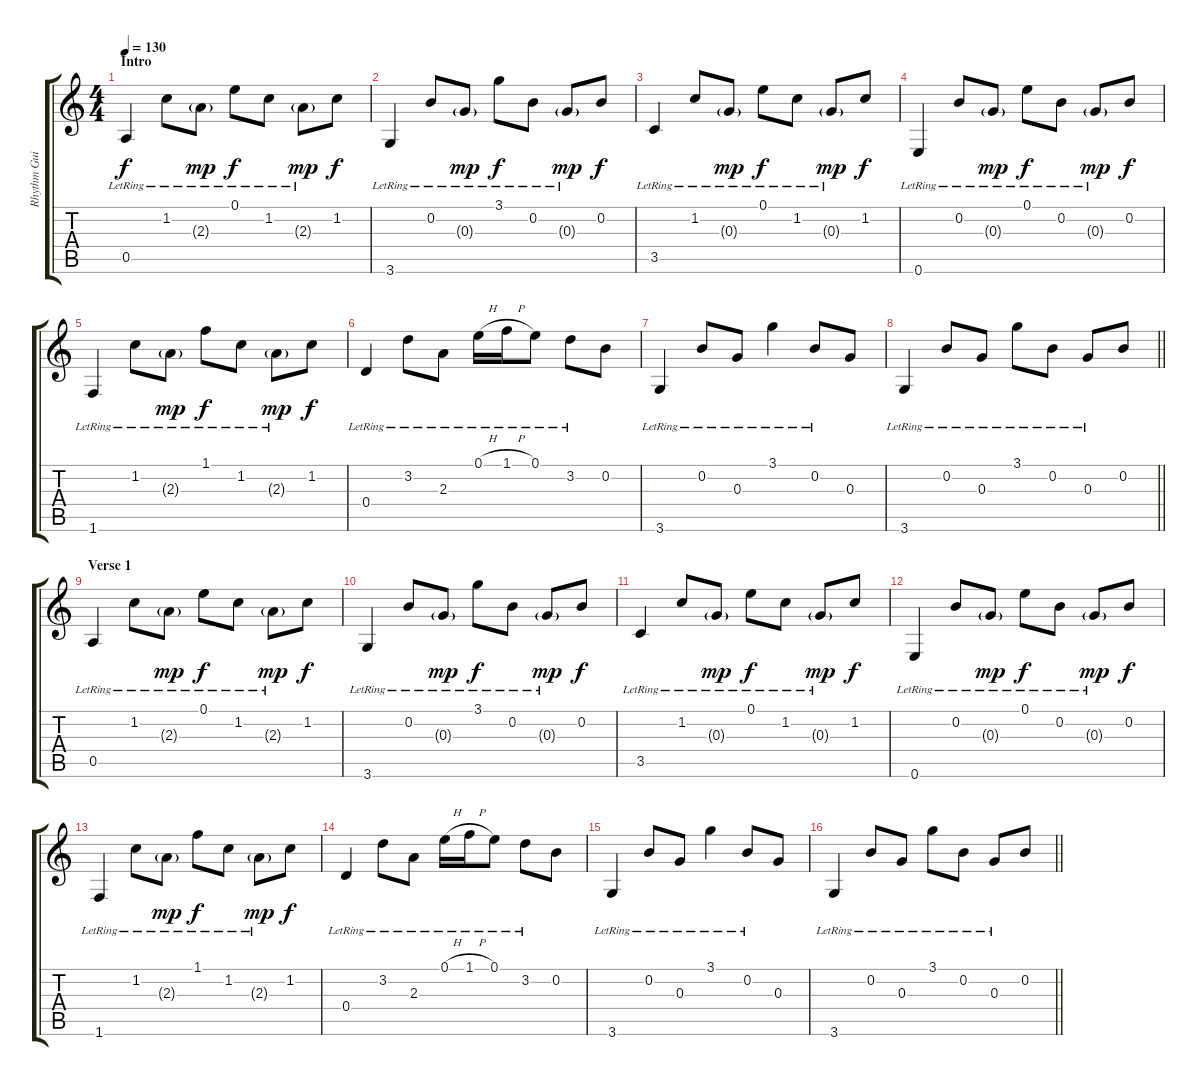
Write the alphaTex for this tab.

\track ("Rhythm Guitar 1: Juha-Pekka Alanen" "Rhythm Gui") {instrument acousticguitarnylon}
\staff {score tabs}
\tuning (E4 B3 G3 D3 A2 E2) {hide}
\ts (4 4)
\section ("" "Intro")
\tempo 130
\clef g2
\ks aminor
0.5{lr}.4{dy f instrument acousticguitarnylon} 1.2{lr}.8 2.3{g lr}.8{dy mp} 0.1{lr}.8{dy f} 1.2{lr}.8 2.3{g lr}.8{dy mp} 1.2.8{dy f} |
3.6{lr}.4 0.2{lr}.8 0.3{g lr}.8{dy mp} 3.1{lr}.8{dy f} 0.2{lr}.8 0.3{g lr}.8{dy mp} 0.2.8{dy f} |
3.5{lr}.4 1.2{lr}.8 0.3{g lr}.8{dy mp} 0.1{lr}.8{dy f} 1.2{lr}.8 0.3{g lr}.8{dy mp} 1.2.8{dy f} |
0.6{lr}.4 0.2{lr}.8 0.3{g lr}.8{dy mp} 0.1{lr}.8{dy f} 0.2{lr}.8 0.3{g lr}.8{dy mp} 0.2.8{dy f} |
1.6{lr}.4 1.2{lr}.8 2.3{g lr}.8{dy mp} 1.1{lr}.8{dy f} 1.2{lr}.8 2.3{g lr}.8{dy mp} 1.2.8{dy f} |
0.4{lr}.4 3.2{lr}.8 2.3{lr}.8 0.1{h lr}.16 1.1{h lr}.16 0.1{lr}.8 3.2{lr}.8 0.2.8 |
3.6{lr}.4 0.2{lr}.8 0.3{lr}.8 3.1{lr}.4 0.2{lr}.8 0.3.8 |
\barLineRight lightlight
3.6{lr}.4 0.2{lr}.8 0.3{lr}.8 3.1{lr}.8 0.2{lr}.8 0.3{lr}.8 0.2.8 |
\section ("" "Verse 1")
0.5{lr}.4 1.2{lr}.8 2.3{g lr}.8{dy mp} 0.1{lr}.8{dy f} 1.2{lr}.8 2.3{g lr}.8{dy mp} 1.2.8{dy f} |
3.6{lr}.4 0.2{lr}.8 0.3{g lr}.8{dy mp} 3.1{lr}.8{dy f} 0.2{lr}.8 0.3{g lr}.8{dy mp} 0.2.8{dy f} |
3.5{lr}.4 1.2{lr}.8 0.3{g lr}.8{dy mp} 0.1{lr}.8{dy f} 1.2{lr}.8 0.3{g lr}.8{dy mp} 1.2.8{dy f} |
0.6{lr}.4 0.2{lr}.8 0.3{g lr}.8{dy mp} 0.1{lr}.8{dy f} 0.2{lr}.8 0.3{g lr}.8{dy mp} 0.2.8{dy f} |
1.6{lr}.4 1.2{lr}.8 2.3{g lr}.8{dy mp} 1.1{lr}.8{dy f} 1.2{lr}.8 2.3{g lr}.8{dy mp} 1.2.8{dy f} |
0.4{lr}.4 3.2{lr}.8 2.3{lr}.8 0.1{h lr}.16 1.1{h lr}.16 0.1{lr}.8 3.2{lr}.8 0.2.8 |
3.6{lr}.4 0.2{lr}.8 0.3{lr}.8 3.1{lr}.4 0.2{lr}.8 0.3.8 |
\barLineRight lightlight
3.6{lr}.4 0.2{lr}.8 0.3{lr}.8 3.1{lr}.8 0.2{lr}.8 0.3{lr}.8 0.2.8
